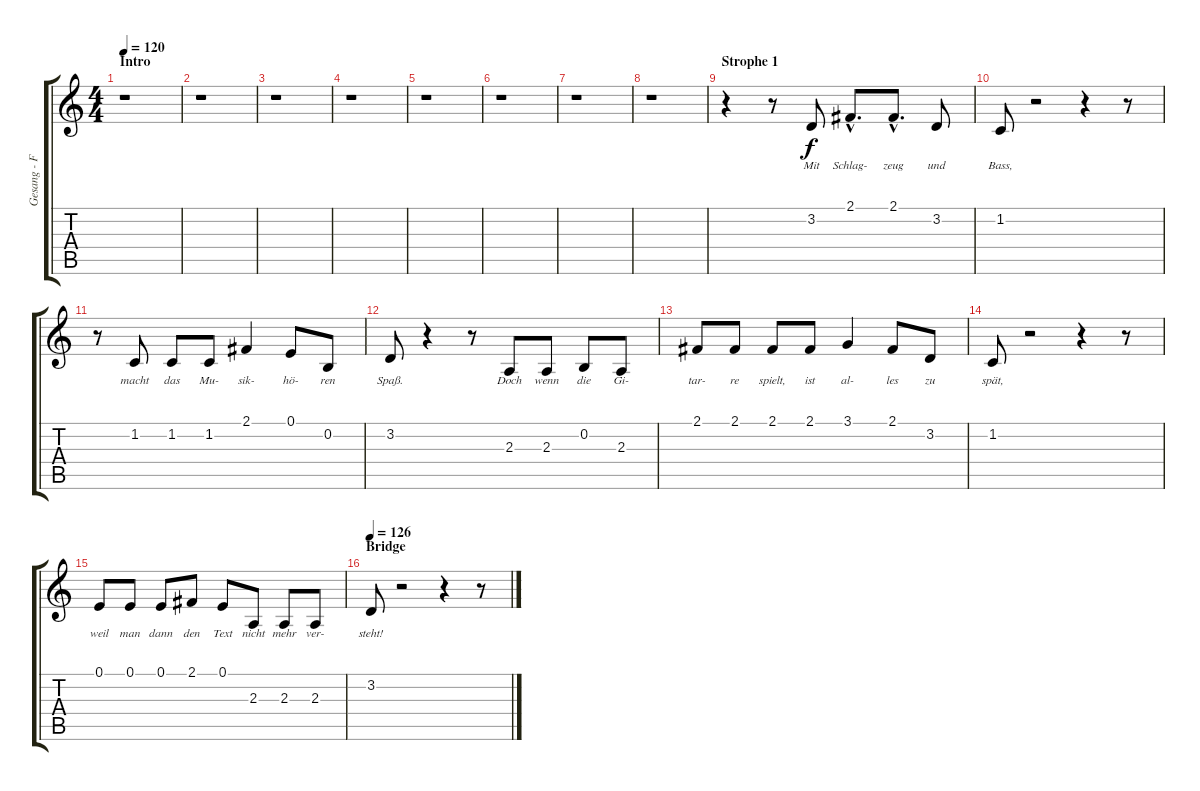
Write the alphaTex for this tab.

\track ("Gesang - Farin" "Gesang - F") {instrument harmonica}
\staff {score tabs}
\tuning (E4 B3 G3 D3 A2 E2) {hide}
\ts (4 4)
\section ("" "Intro")
\tempo 120
\clef g2
\ks c
r.1{dy f instrument harmonica} |
r.1 |
r.1 |
r.1 |
r.1 |
r.1 |
r.1 |
r.1 |
\section ("" "Strophe 1")
r.4 r.8 3.2.8{lyrics (0 "Mit") lyrics (1 "") lyrics (2 "") lyrics (3 "") lyrics (4 "")} 2.1{hac}.8{d lyrics (0 "Schlag-") lyrics (1 "") lyrics (2 "") lyrics (3 "") lyrics (4 "")} 2.1{hac}.8{d lyrics (0 "zeug") lyrics (1 "") lyrics (2 "") lyrics (3 "") lyrics (4 "")} 3.2.8{lyrics (0 "und") lyrics (1 "") lyrics (2 "") lyrics (3 "") lyrics (4 "")} |
1.2.8{lyrics (0 "Bass,") lyrics (1 "") lyrics (2 "") lyrics (3 "") lyrics (4 "")} r.2 r.4 r.8 |
r.8 1.2.8{lyrics (0 "macht") lyrics (1 "") lyrics (2 "") lyrics (3 "") lyrics (4 "")} 1.2.8{lyrics (0 "das") lyrics (1 "") lyrics (2 "") lyrics (3 "") lyrics (4 "")} 1.2.8{lyrics (0 "Mu-") lyrics (1 "") lyrics (2 "") lyrics (3 "") lyrics (4 "")} 2.1.4{lyrics (0 "sik-") lyrics (1 "") lyrics (2 "") lyrics (3 "") lyrics (4 "")} 0.1.8{lyrics (0 "hö-") lyrics (1 "") lyrics (2 "") lyrics (3 "") lyrics (4 "")} 0.2.8{lyrics (0 "ren") lyrics (1 "") lyrics (2 "") lyrics (3 "") lyrics (4 "")} |
3.2.8{lyrics (0 "Spaß.") lyrics (1 "") lyrics (2 "") lyrics (3 "") lyrics (4 "")} r.4 r.8 2.3.8{lyrics (0 "Doch") lyrics (1 "") lyrics (2 "") lyrics (3 "") lyrics (4 "")} 2.3.8{lyrics (0 "wenn") lyrics (1 "") lyrics (2 "") lyrics (3 "") lyrics (4 "")} 0.2.8{lyrics (0 "die") lyrics (1 "") lyrics (2 "") lyrics (3 "") lyrics (4 "")} 2.3.8{lyrics (0 "Gi-") lyrics (1 "") lyrics (2 "") lyrics (3 "") lyrics (4 "")} |
2.1.8{lyrics (0 "tar-") lyrics (1 "") lyrics (2 "") lyrics (3 "") lyrics (4 "")} 2.1.8{lyrics (0 "re") lyrics (1 "") lyrics (2 "") lyrics (3 "") lyrics (4 "")} 2.1.8{lyrics (0 "spielt,") lyrics (1 "") lyrics (2 "") lyrics (3 "") lyrics (4 "")} 2.1.8{lyrics (0 "ist") lyrics (1 "") lyrics (2 "") lyrics (3 "") lyrics (4 "")} 3.1.4{lyrics (0 "al-") lyrics (1 "") lyrics (2 "") lyrics (3 "") lyrics (4 "")} 2.1.8{lyrics (0 "les") lyrics (1 "") lyrics (2 "") lyrics (3 "") lyrics (4 "")} 3.2.8{lyrics (0 "zu") lyrics (1 "") lyrics (2 "") lyrics (3 "") lyrics (4 "")} |
1.2.8{lyrics (0 "spät,") lyrics (1 "") lyrics (2 "") lyrics (3 "") lyrics (4 "")} r.2 r.4 r.8 |
0.1.8{lyrics (0 "weil") lyrics (1 "") lyrics (2 "") lyrics (3 "") lyrics (4 "")} 0.1.8{lyrics (0 "man") lyrics (1 "") lyrics (2 "") lyrics (3 "") lyrics (4 "")} 0.1.8{lyrics (0 "dann") lyrics (1 "") lyrics (2 "") lyrics (3 "") lyrics (4 "")} 2.1.8{lyrics (0 "den") lyrics (1 "") lyrics (2 "") lyrics (3 "") lyrics (4 "")} 0.1.8{lyrics (0 "Text") lyrics (1 "") lyrics (2 "") lyrics (3 "") lyrics (4 "")} 2.3.8{lyrics (0 "nicht") lyrics (1 "") lyrics (2 "") lyrics (3 "") lyrics (4 "")} 2.3.8{lyrics (0 "mehr") lyrics (1 "") lyrics (2 "") lyrics (3 "") lyrics (4 "")} 2.3.8{lyrics (0 "ver-") lyrics (1 "") lyrics (2 "") lyrics (3 "") lyrics (4 "")} |
\section ("" "Bridge")
\tempo 126
3.2.8{lyrics (0 "steht!") lyrics (1 "") lyrics (2 "") lyrics (3 "") lyrics (4 "")} r.2 r.4 r.8
